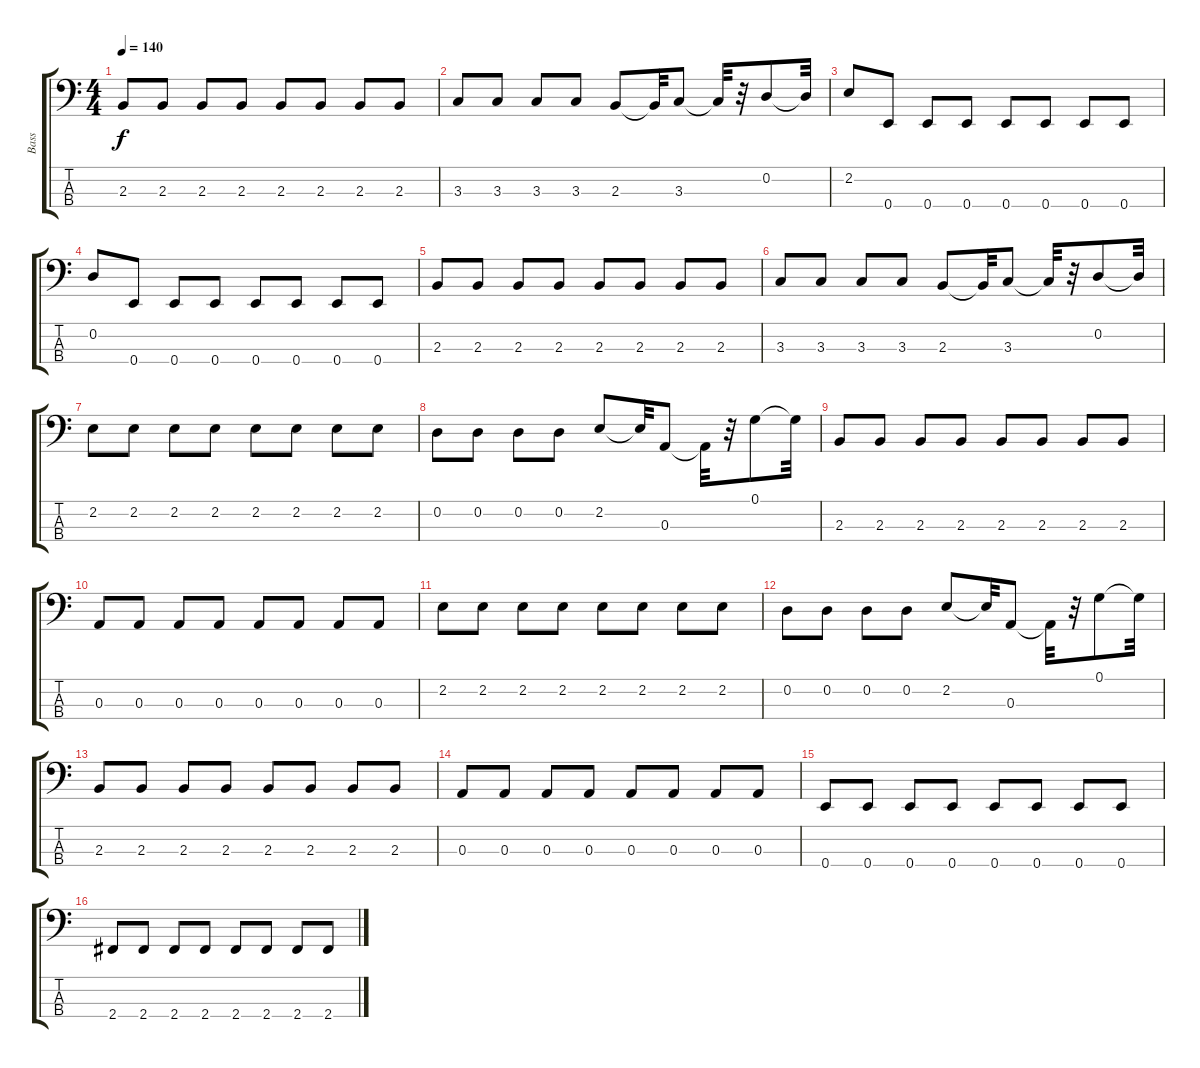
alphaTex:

\track ("Bass" "Bass") {instrument electricbassfinger}
\staff {score tabs}
\tuning (G2 D2 A1 E1) {hide}
\ts (4 4)
\tempo 140
\clef f4
\ks c
2.3.8{dy f} 2.3.8 2.3.8 2.3.8 2.3.8 2.3.8 2.3.8 2.3.8 |
3.3.8 3.3.8 3.3.8 3.3.8 2.3.8 2.3{t}.32 3.3.8 3.3{t}.32 r.32 0.2.8 0.2{t}.32 |
2.2.8 0.4.8 0.4.8 0.4.8 0.4.8 0.4.8 0.4.8 0.4.8 |
0.2.8 0.4.8 0.4.8 0.4.8 0.4.8 0.4.8 0.4.8 0.4.8 |
2.3.8 2.3.8 2.3.8 2.3.8 2.3.8 2.3.8 2.3.8 2.3.8 |
3.3.8 3.3.8 3.3.8 3.3.8 2.3.8 2.3{t}.32 3.3.8 3.3{t}.32 r.32 0.2.8 0.2{t}.32 |
2.2.8 2.2.8 2.2.8 2.2.8 2.2.8 2.2.8 2.2.8 2.2.8 |
0.2.8 0.2.8 0.2.8 0.2.8 2.2.8 2.2{t}.32 0.3.8 0.3{t}.32 r.32 0.1.8 0.1{t}.32 |
2.3.8 2.3.8 2.3.8 2.3.8 2.3.8 2.3.8 2.3.8 2.3.8 |
0.3.8 0.3.8 0.3.8 0.3.8 0.3.8 0.3.8 0.3.8 0.3.8 |
2.2.8 2.2.8 2.2.8 2.2.8 2.2.8 2.2.8 2.2.8 2.2.8 |
0.2.8 0.2.8 0.2.8 0.2.8 2.2.8 2.2{t}.32 0.3.8 0.3{t}.32 r.32 0.1.8 0.1{t}.32 |
2.3.8 2.3.8 2.3.8 2.3.8 2.3.8 2.3.8 2.3.8 2.3.8 |
0.3.8 0.3.8 0.3.8 0.3.8 0.3.8 0.3.8 0.3.8 0.3.8 |
0.4.8 0.4.8 0.4.8 0.4.8 0.4.8 0.4.8 0.4.8 0.4.8 |
2.4.8 2.4.8 2.4.8 2.4.8 2.4.8 2.4.8 2.4.8 2.4.8
